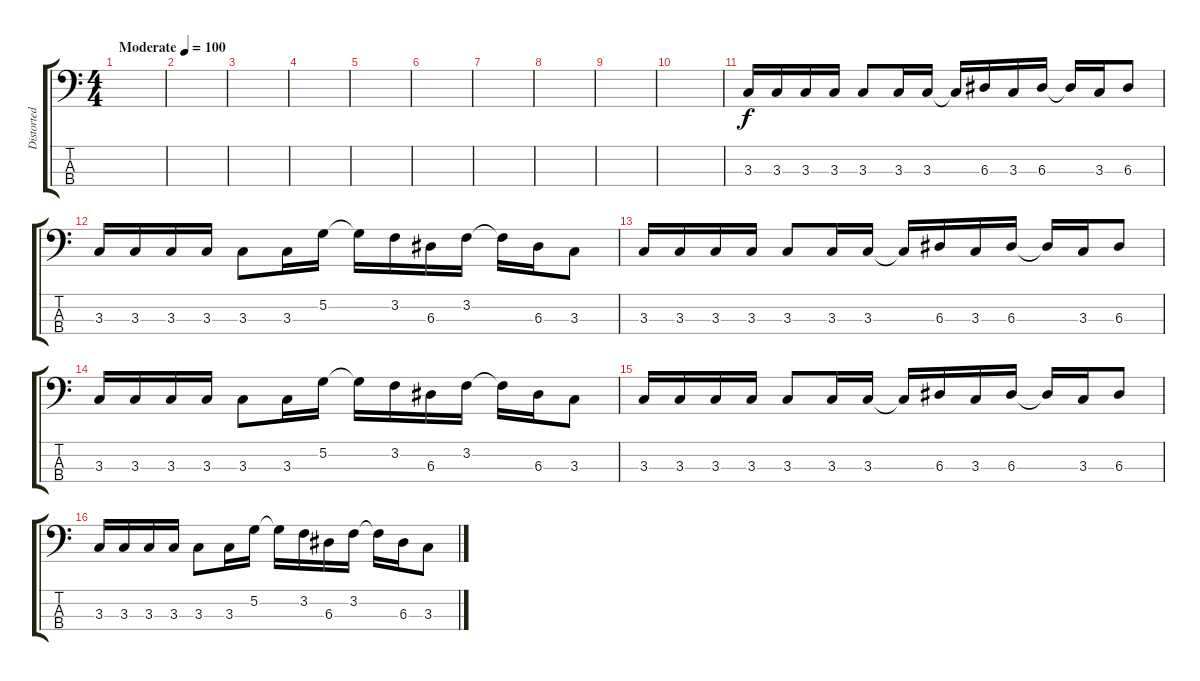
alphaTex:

\track ("Distorted Bass" "Distorted ") {instrument distortionguitar}
\staff {score tabs}
\tuning (G2 D2 A1 E1) {hide}
\ts (4 4)
\tempo (100 "Moderate")
\clef f4
\ks c
|
|
|
|
|
|
|
|
|
|
3.3.16 3.3.16 3.3.16 3.3.16 3.3.8 3.3.16 3.3.16 3.3{t}.16 6.3.16 3.3.16 6.3.16 6.3{t}.16 3.3.16 6.3.8 |
3.3.16 3.3.16 3.3.16 3.3.16 3.3.8 3.3.16 5.2.16 5.2{t}.16 3.2.16 6.3.16 3.2.16 3.2{t}.16 6.3.16 3.3.8 |
3.3.16 3.3.16 3.3.16 3.3.16 3.3.8 3.3.16 3.3.16 3.3{t}.16 6.3.16 3.3.16 6.3.16 6.3{t}.16 3.3.16 6.3.8 |
3.3.16 3.3.16 3.3.16 3.3.16 3.3.8 3.3.16 5.2.16 5.2{t}.16 3.2.16 6.3.16 3.2.16 3.2{t}.16 6.3.16 3.3.8 |
3.3.16 3.3.16 3.3.16 3.3.16 3.3.8 3.3.16 3.3.16 3.3{t}.16 6.3.16 3.3.16 6.3.16 6.3{t}.16 3.3.16 6.3.8 |
3.3.16 3.3.16 3.3.16 3.3.16 3.3.8 3.3.16 5.2.16 5.2{t}.16 3.2.16 6.3.16 3.2.16 3.2{t}.16 6.3.16 3.3.8
